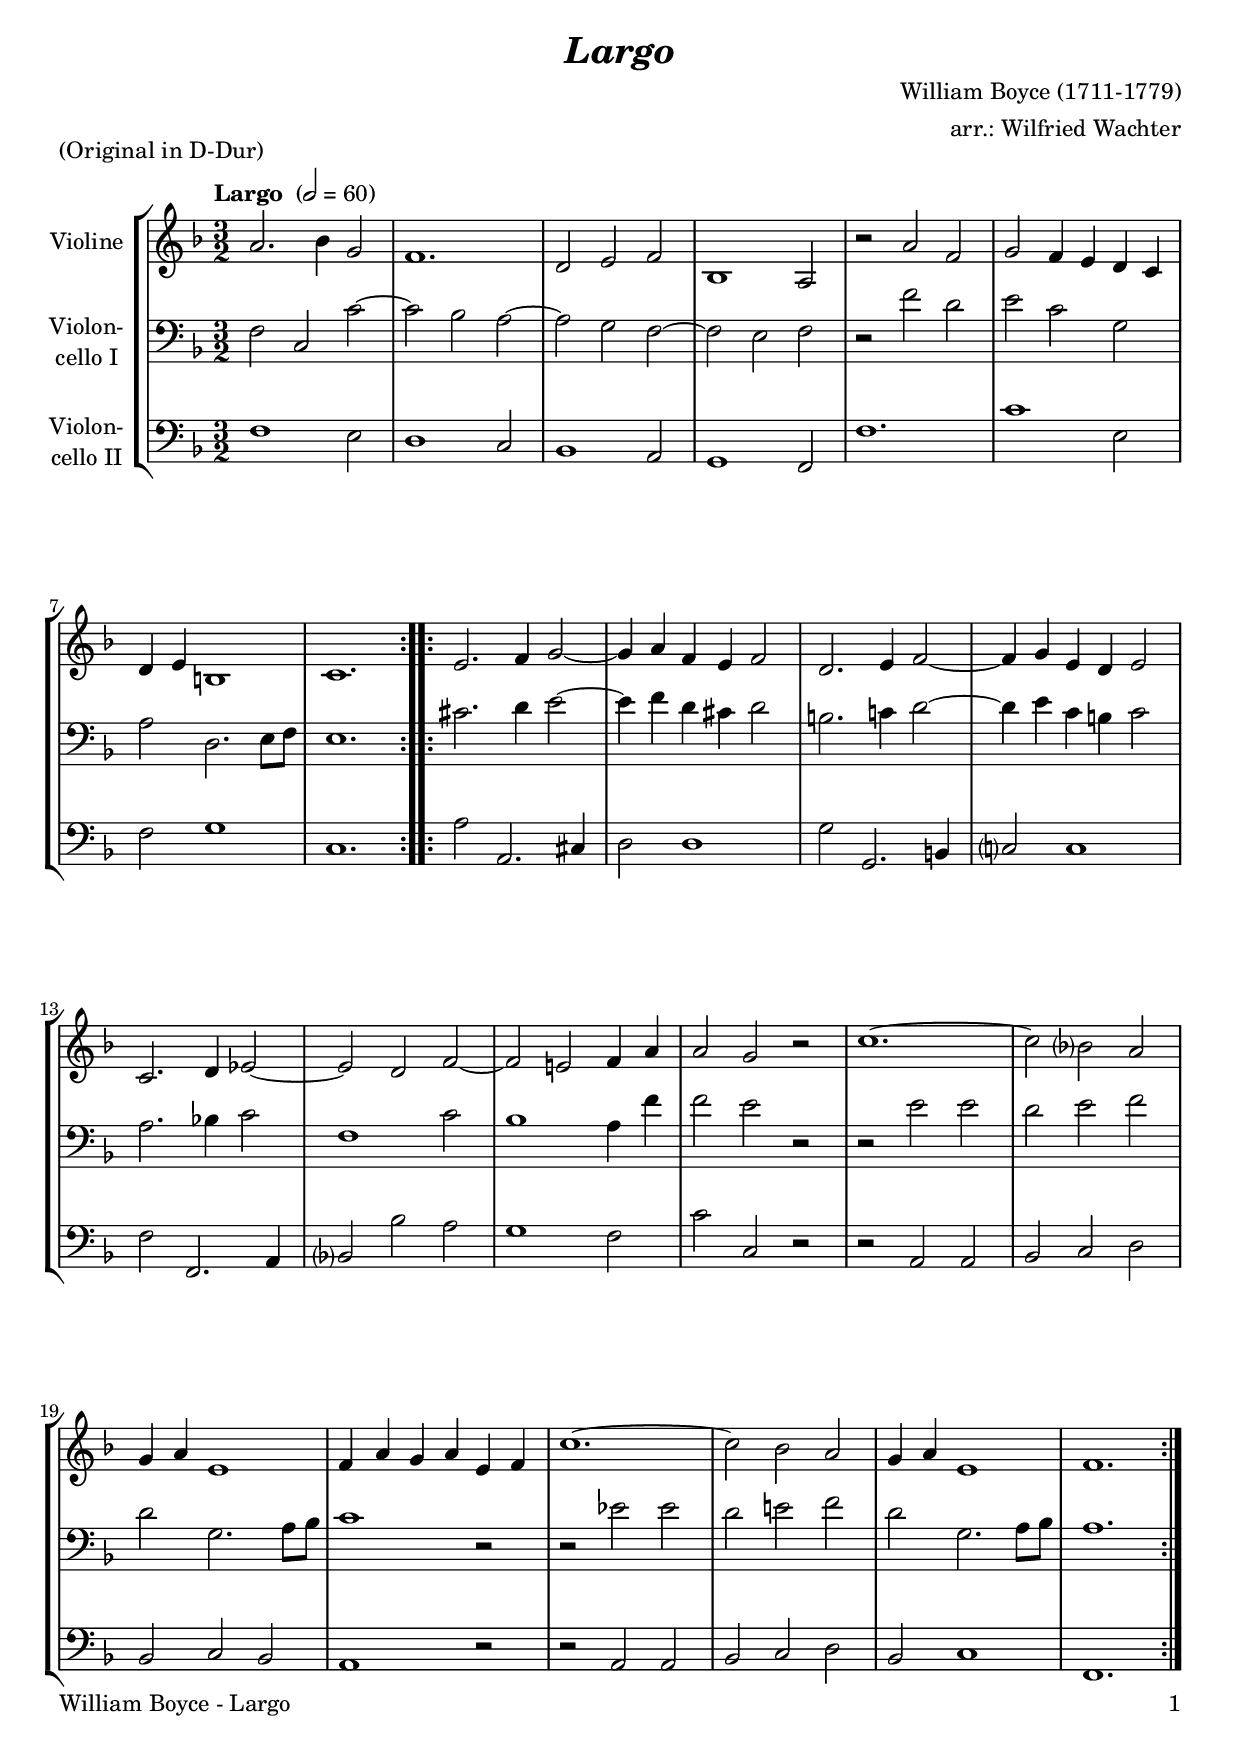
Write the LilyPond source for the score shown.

\version "2.20.2"
\include "deutsch.ly"
  
#(set-global-staff-size 20)

\header {
  title     = \markup \bold \italic "Largo"
  composer  = "William Boyce (1711-1779)"
  arranger  = "arr.: Wilfried Wachter"
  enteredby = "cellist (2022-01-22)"
  piece     = "(Original in D-Dur)"
}

voiceconsts = {
  \key d \major
  \time 3/2
  \clef "bass"
  \numericTimeSignature
  % Set default beaming for all staves
%  \set Timing.beamExceptions = #'()
%  \set Timing.baseMoment     = #(ly:make-moment 1 4)
%  \set Timing.beatStructure  = #'(1 1 1 1)
  \tempo "Largo " 2=60
}

micl = "clarinet"
mifl = "flute"
miob = "oboe"
mifh = "french horn"
misx = "tenor sax"
mist = "string ensemble 1"
mivl = "violin"
miba = "cello"

va = \relative c' {
  \voiceconsts
  \clef "treble"

  \repeat volta 2 {
    fis2. g4 e2
    d1.
    h2 cis d
    g,1 fis2
    r fis' d
    e d4 cis h a

    h cis gis1
    a1.
  }

  \repeat volta 2 {
    cis2. d4 e2~
    e4 fis d cis d2
    h2. cis4 d2~

    d4 e cis h cis2
    a2. h4 c2~
    c h d~
    d cis! d4 fis
    fis2 e r
    a1.~
    a2 g? fis

    e4 fis cis1
    d4 fis e fis cis d
    a'1.~
    a2 g fis
    e4 fis cis1
    d1.
  }
}

vb = \relative c {
  \voiceconsts

  \repeat volta 2 {
    d2 a a'~
    a g fis~
    fis e d~
    d cis d
    r d' h
    cis a e

    fis h,2. cis8 d
    cis1.
  }

  \repeat volta 2 {
    ais'2. h4 cis2~
    cis4 d h ais h2
    gis2. a!4 h2~

    h4 cis a gis a2
    fis2. g!4 a2
    d,1 a'2
    g1 fis4 d'
    d2 cis r
    r cis cis
    h cis d

    h e,2. fis8 g
    a1 r2
    r c c
    h cis! d
    h e,2. fis8 g
    fis1.
  }
}

vc = \relative c {
  \voiceconsts

  \repeat volta 2 {
    d1 cis2
    h1 a2
    g1 fis2
    e1 d2
    d'1.
    a'1 cis,2

    d e1
    a,1.
  }

  \repeat volta 2 {
    fis'2 fis,2. ais4
    h2 h1
    e2 e,2. gis4

    a?2 a1
    d2 d,2. fis4
    g?2 g' fis
    e1 d2
    a' a, r
    r fis fis
    g a h

    g a g
    fis1 r2
    r fis fis
    g a h
    g a1
    d,1.
  }
}


music = \new StaffGroup <<
      \new Staff {
	\set Staff.midiInstrument = \mivl
	\set Staff.instrumentName = \markup \center-column { "Violine" }
	\transpose d f { \va }
      }

      \new Staff {
	\set Staff.midiInstrument = \miba
	\set Staff.instrumentName = \markup \center-column { "Violon-" "cello I" }
	\transpose d f { \vb }
      }

      \new Staff {
	\set Staff.midiInstrument = \miba
	\set Staff.instrumentName = \markup \center-column { "Violon-" "cello II" }
	\transpose d f { \vc }
      }
>>

\book {
   \paper {
    print-page-number = ##t
    print-first-page-number = ##t
    ragged-last-bottom = ##f
    oddHeaderMarkup = \markup \null
    evenHeaderMarkup = \markup \null
    oddFooterMarkup = \markup {
      \fill-line {
%        \on-the-fly #print-page-number-check-first
        "William Boyce - Largo" \fromproperty #'page:page-number-string
      }
    }
    evenFooterMarkup = \oddFooterMarkup
  } \score {
    \music
    \layout {}
  }

  \score {
    \unfoldRepeats \music

    \midi {
      \context {
        \Score
      }
    }
  }
}